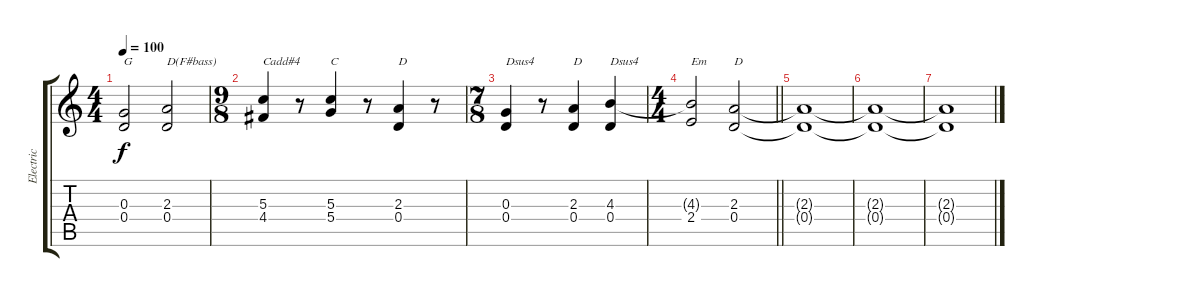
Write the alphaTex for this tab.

\track ("Electric" "Electric") {instrument overdrivenguitar}
\staff {score tabs}
\tuning (E4 B3 G3 D3 A2 E2) {hide}
\ts (4 4)
\tempo 100
\clef g2
\ks c
(0.3 0.4).2{txt "G" dy f} (2.3 0.4).2{txt "D(F#bass)"} |
\ts (9 8)
(5.3 4.4).4{txt "Cadd#4"} r.8 (5.3 5.4).4{txt "C"} r.8 (2.3 0.4).4{txt "D"} r.8 |
\ts (7 8)
(0.3 0.4).4{txt "Dsus4"} r.8 (2.3 0.4).4{txt "D"} (4.3 0.4).4{txt "Dsus4"} |
\ts (4 4)
\barLineRight lightlight
(4.3{t} 2.4).2{txt "Em"} (2.3 0.4).2{txt "D"} |
(2.3{t} 0.4{t}).1 |
(2.3{t} 0.4{t}).1 |
(2.3{t} 0.4{t}).1
